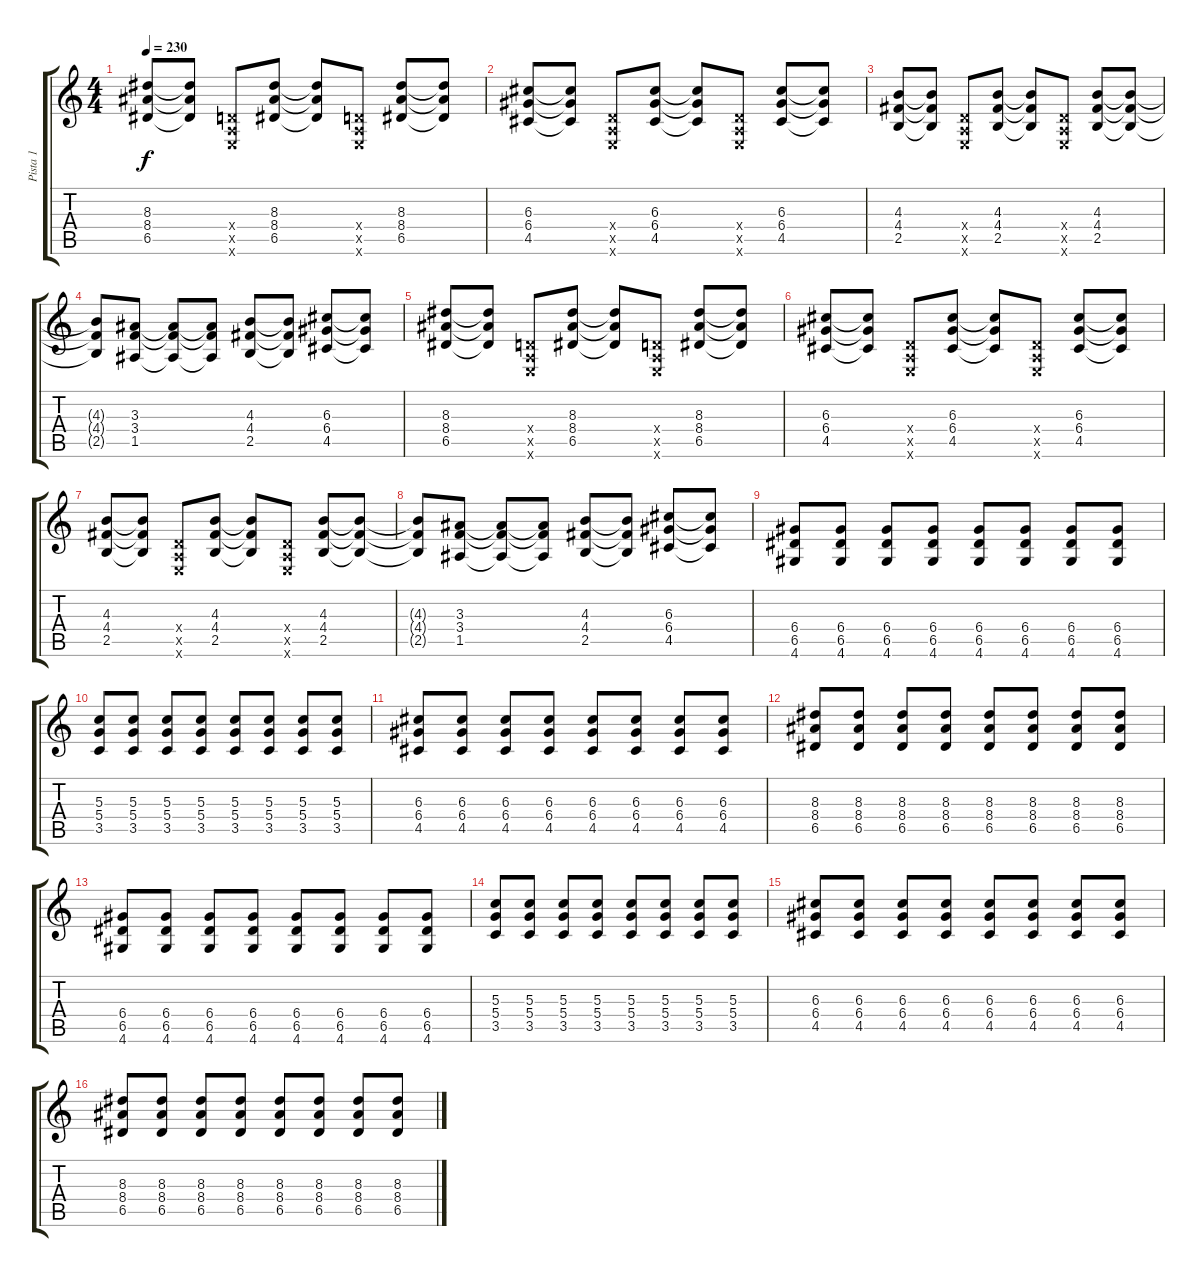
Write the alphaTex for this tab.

\track ("Pista 1" "Pista 1") {instrument distortionguitar}
\staff {score tabs}
\tuning (E4 B3 G3 D3 A2 E2) {hide}
\ts (4 4)
\tempo 230
\clef g2
\ks c
(8.3 8.4 6.5).8{dy f} (8.3{t} 8.4{t} 6.5{t}).8 (0.4{x} 0.5{x} 0.6{x}).8 (8.3 8.4 6.5).8 (8.3{t} 8.4{t} 6.5{t}).8 (0.4{x} 0.5{x} 0.6{x}).8 (8.3 8.4 6.5).8 (8.3{t} 8.4{t} 6.5{t}).8 |
(6.3 6.4 4.5).8 (6.3{t} 6.4{t} 4.5{t}).8 (0.4{x} 0.5{x} 0.6{x}).8 (6.3 6.4 4.5).8 (6.3{t} 6.4{t} 4.5{t}).8 (0.4{x} 0.5{x} 0.6{x}).8 (6.3 6.4 4.5).8 (6.3{t} 6.4{t} 4.5{t}).8 |
(4.3 4.4 2.5).8 (4.3{t} 4.4{t} 2.5{t}).8 (0.4{x} 0.5{x} 0.6{x}).8 (4.3 4.4 2.5).8 (4.3{t} 4.4{t} 2.5{t}).8 (0.4{x} 0.5{x} 0.6{x}).8 (4.3 4.4 2.5).8 (4.3{t} 4.4{t} 2.5{t}).8 |
(4.3{t} 4.4{t} 2.5{t}).8 (3.3 3.4 1.5).8 (3.3{t} 3.4{t} 1.5{t}).8 (3.3{t} 3.4{t} 1.5{t}).8 (4.3 4.4 2.5).8 (4.3{t} 4.4{t} 2.5{t}).8 (6.3 6.4 4.5).8 (6.3{t} 6.4{t} 4.5{t}).8 |
(8.3 8.4 6.5).8 (8.3{t} 8.4{t} 6.5{t}).8 (0.4{x} 0.5{x} 0.6{x}).8 (8.3 8.4 6.5).8 (8.3{t} 8.4{t} 6.5{t}).8 (0.4{x} 0.5{x} 0.6{x}).8 (8.3 8.4 6.5).8 (8.3{t} 8.4{t} 6.5{t}).8 |
(6.3 6.4 4.5).8 (6.3{t} 6.4{t} 4.5{t}).8 (0.4{x} 0.5{x} 0.6{x}).8 (6.3 6.4 4.5).8 (6.3{t} 6.4{t} 4.5{t}).8 (0.4{x} 0.5{x} 0.6{x}).8 (6.3 6.4 4.5).8 (6.3{t} 6.4{t} 4.5{t}).8 |
(4.3 4.4 2.5).8 (4.3{t} 4.4{t} 2.5{t}).8 (0.4{x} 0.5{x} 0.6{x}).8 (4.3 4.4 2.5).8 (4.3{t} 4.4{t} 2.5{t}).8 (0.4{x} 0.5{x} 0.6{x}).8 (4.3 4.4 2.5).8 (4.3{t} 4.4{t} 2.5{t}).8 |
(4.3{t} 4.4{t} 2.5{t}).8 (3.3 3.4 1.5).8 (3.3{t} 3.4{t} 1.5{t}).8 (3.3{t} 3.4{t} 1.5{t}).8 (4.3 4.4 2.5).8 (4.3{t} 4.4{t} 2.5{t}).8 (6.3 6.4 4.5).8 (6.3{t} 6.4{t} 4.5{t}).8 |
(6.4 6.5 4.6).8{instrument distortionguitar} (6.4 6.5 4.6).8 (6.4 6.5 4.6).8 (6.4 6.5 4.6).8 (6.4 6.5 4.6).8 (6.4 6.5 4.6).8 (6.4 6.5 4.6).8 (6.4 6.5 4.6).8 |
(5.3 5.4 3.5).8 (5.3 5.4 3.5).8 (5.3 5.4 3.5).8 (5.3 5.4 3.5).8 (5.3 5.4 3.5).8 (5.3 5.4 3.5).8 (5.3 5.4 3.5).8 (5.3 5.4 3.5).8 |
(6.3 6.4 4.5).8 (6.3 6.4 4.5).8 (6.3 6.4 4.5).8 (6.3 6.4 4.5).8 (6.3 6.4 4.5).8 (6.3 6.4 4.5).8 (6.3 6.4 4.5).8 (6.3 6.4 4.5).8 |
(8.3 8.4 6.5).8 (8.3 8.4 6.5).8 (8.3 8.4 6.5).8 (8.3 8.4 6.5).8 (8.3 8.4 6.5).8 (8.3 8.4 6.5).8 (8.3 8.4 6.5).8 (8.3 8.4 6.5).8 |
(6.4 6.5 4.6).8{instrument distortionguitar} (6.4 6.5 4.6).8 (6.4 6.5 4.6).8 (6.4 6.5 4.6).8 (6.4 6.5 4.6).8 (6.4 6.5 4.6).8 (6.4 6.5 4.6).8 (6.4 6.5 4.6).8 |
(5.3 5.4 3.5).8 (5.3 5.4 3.5).8 (5.3 5.4 3.5).8 (5.3 5.4 3.5).8 (5.3 5.4 3.5).8 (5.3 5.4 3.5).8 (5.3 5.4 3.5).8 (5.3 5.4 3.5).8 |
(6.3 6.4 4.5).8 (6.3 6.4 4.5).8 (6.3 6.4 4.5).8 (6.3 6.4 4.5).8 (6.3 6.4 4.5).8 (6.3 6.4 4.5).8 (6.3 6.4 4.5).8 (6.3 6.4 4.5).8 |
(8.3 8.4 6.5).8 (8.3 8.4 6.5).8 (8.3 8.4 6.5).8 (8.3 8.4 6.5).8 (8.3 8.4 6.5).8 (8.3 8.4 6.5).8 (8.3 8.4 6.5).8 (8.3 8.4 6.5).8
